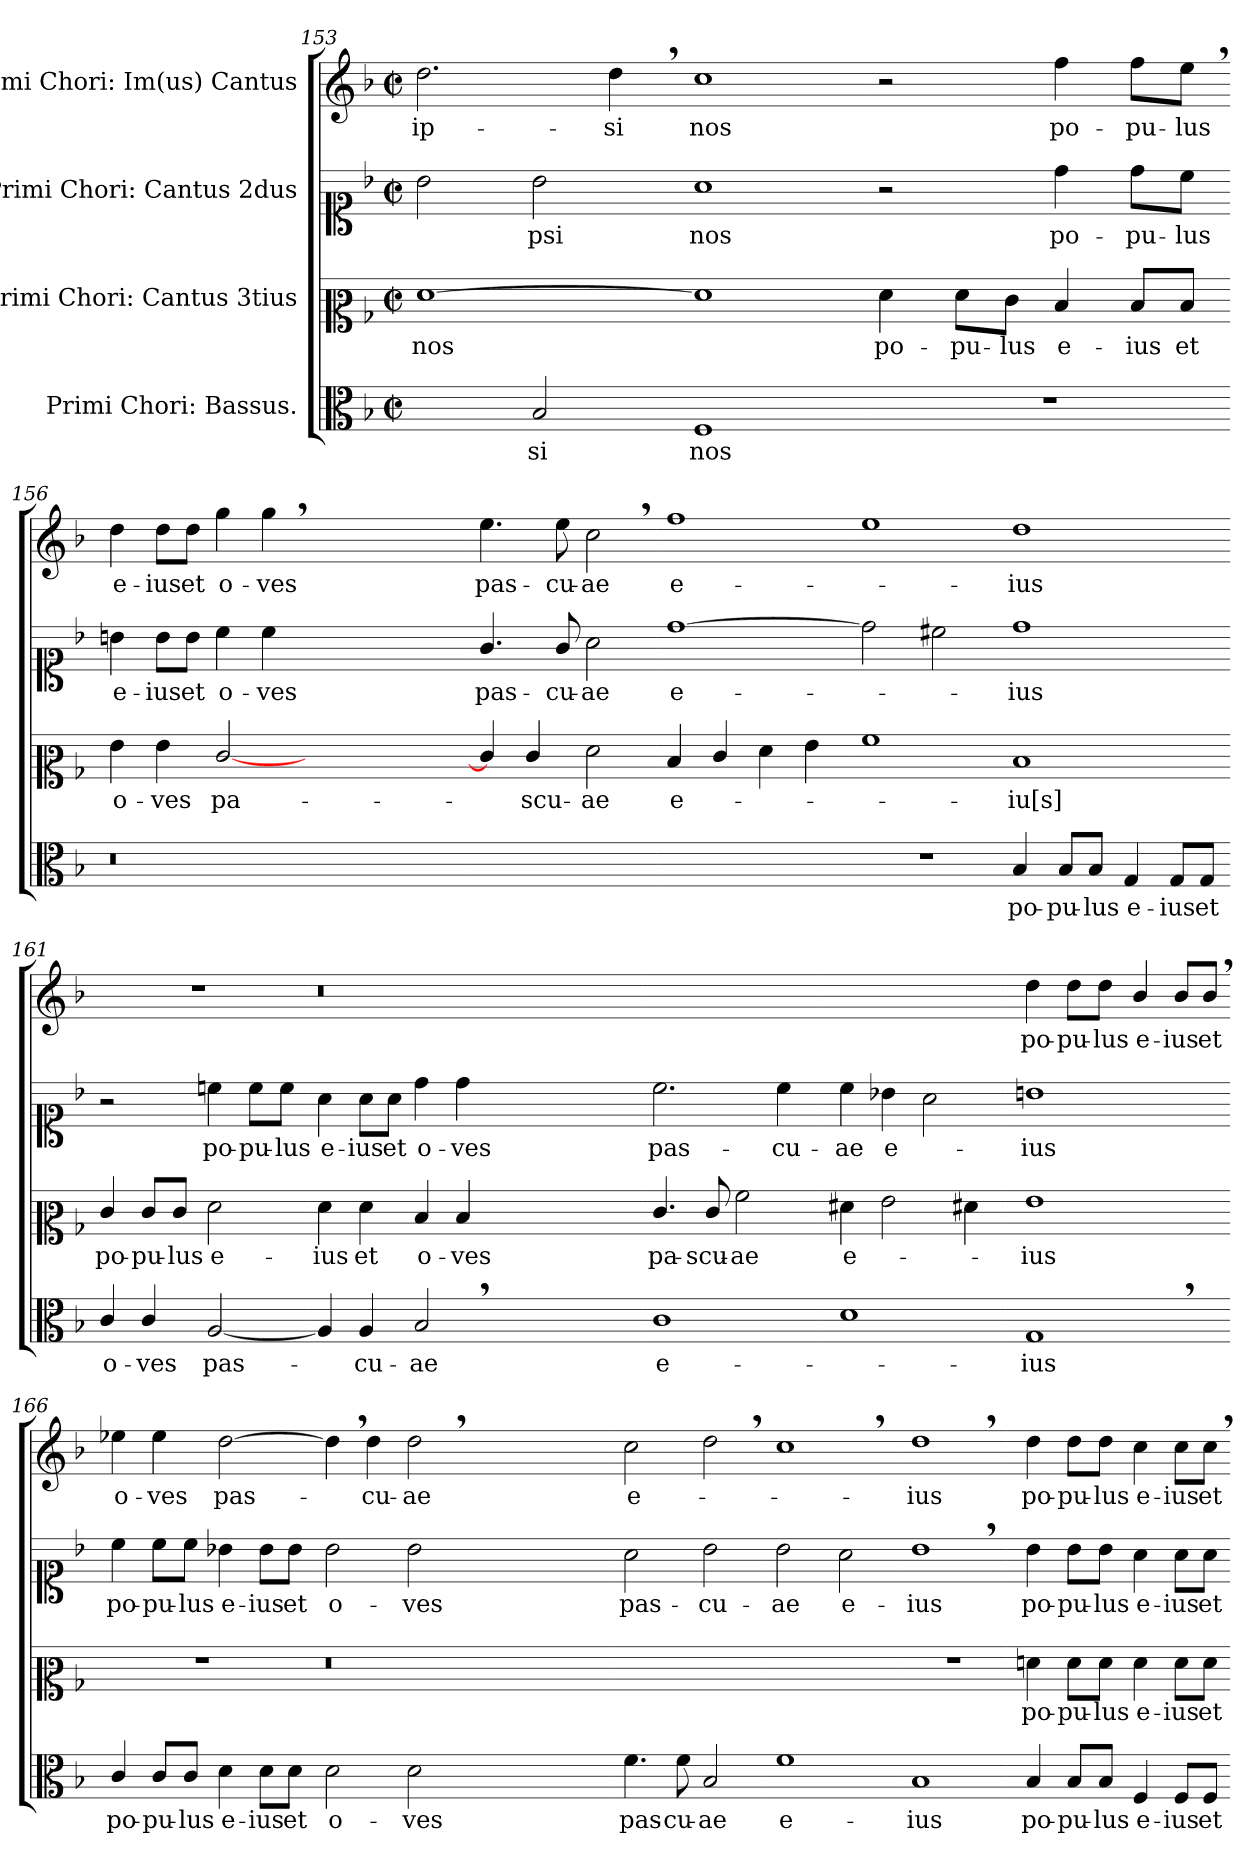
**kern	**text	**kern	**text	**kern	**text	**kern	**text
*part4	*part4	*part3	*part3	*part2	*part2	*part1	*part1
*staff4	*staff4	*staff3	*staff3	*staff2	*staff2	*staff1	*staff1
*I"Primi Chori: Bassus.	*	*I"Primi Chori: Cantus 3tius	*	*I"Primi Chori: Cantus 2dus	*	*I"Primi Chori: Im(us) Cantus	*
*clefC3	*	*clefC2	*	*clefC1	*	*clefG2	*
*k[b-]	*	*k[b-]	*	*k[b-]	*	*k[b-]	*
*F:	*	*F:	*	*F:	*	*F:	*
*M2/2	*	*M2/2	*	*M2/2	*	*M2/2	*
*met(c|)	*	*met(c|)	*	*met(c|)	*	*met(c|)	*
=153	=153	=153	=153	=153	=153	=153	=153
2ryy	.	[1f	nos	2b-\	.	2.dd\	ip-
2B-/	-si	.	.	2b-\	-psi	.	.
.	.	.	.	.	.	4dd,<\	-si
=154-	=154-	=154-	=154-	=154-	=154-	=154-	=154-
1F	nos	1f]	.	1a	nos	1cc	nos
=155-	=155-	=155-	=155-	=155-	=155-	=155-	=155-
1r	.	4f\	po-	2r	.	2r	.
.	.	8f\L	-pu-	.	.	.	.
.	.	8e\J	-lus	.	.	.	.
.	.	4d/	e-	4dd\	po-	4ff\	po-
.	.	8d/L	-ius	8dd\L	-pu-	8ff\L	-pu-
.	.	8d/J	et	8cc\J	-lus	8ee,<\J	-lus
=156-	=156-	=156-	=156-	=156-	=156-	=156-	=156-
0.r	.	4g\	o-	4bn\	e-	4dd\	e-
.	.	4g\	-ves	8b\L	-ius	8dd\L	-ius
.	.	.	.	8b\J	et	8dd\J	et
.	.	[2e/	pa-	4cc\	o-	4gg\	o-
.	.	.	.	4cc\	-ves	4gg,<\	-ves
.	.	0ryy	.	0ryy	.	0ryy	.
=157-	=157-	=157-	=157-	=157-	=157-	=157-	=157-
1ryy	.	4e/]	.	4.g/	pas-	4.ee\	pas-
.	.	4e/	-scu-	.	.	.	.
.	.	.	.	8g/	-cu-	8ee\	-cu-
.	.	2f\	-ae	2a\	-ae	2cc,<\	-ae
=158-	=158-	=158-	=158-	=158-	=158-	=158-	=158-
1ryy	.	4d/	e-	[1dd	e-	1ff	e-
.	.	4e/	.	.	.	.	.
.	.	4f\	.	.	.	.	.
.	.	4g\	.	.	.	.	.
=159-	=159-	=159-	=159-	=159-	=159-	=159-	=159-
1r	.	1a	.	2dd]	.	1ee	.
.	.	.	.	2cc#X\	.	.	.
=160-	=160-	=160-	=160-	=160-	=160-	=160-	=160-
4B-/	po-	1d	-iu[s]	1dd	-ius	1dd	-ius
8B-/L	-pu-	.	.	.	.	.	.
8B-/J	-lus	.	.	.	.	.	.
4G/	e-	.	.	.	.	.	.
8G/L	-ius	.	.	.	.	.	.
8G/J	et	.	.	.	.	.	.
=161-	=161-	=161-	=161-	=161-	=161-	=161-	=161-
4c/	o-	4e/	po-	2r	.	1r	.
4c/	-ves	8e/L	-pu-	.	.	.	.
.	.	8e/J	-lus	.	.	.	.
[2A/	pas-	2f\	e-	4ccn\	po-	.	.
.	.	.	.	8cc\L	-pu-	.	.
.	.	.	.	8cc\J	-lus	.	.
=162-	=162-	=162-	=162-	=162-	=162-	=162-	=162-
4A/]	.	4f\	-ius	4a\	e-	0.r	.
4A/	-cu-	4f\	et	8a\L	-ius	.	.
.	.	.	.	8a\J	et	.	.
2B-,</	-ae	4d/	o-	4dd\	o-	.	.
.	.	4d/	-ves	4dd\	-ves	.	.
0ryy	.	0ryy	.	0ryy	.	.	.
=163-	=163-	=163-	=163-	=163-	=163-	=163-	=163-
1c	e-	4.e/	pa-	2.cc\	pas-	1ryy	.
.	.	8e/	-scu-	.	.	.	.
.	.	2a\	-ae	.	.	.	.
.	.	.	.	4cc\	-cu-	.	.
=164-	=164-	=164-	=164-	=164-	=164-	=164-	=164-
1d	.	4f#X\	e-	4cc\	-ae	1ryy	.
.	.	2g\	.	4b-X\	e-	.	.
.	.	.	.	2a\	.	.	.
.	.	4f#X\	.	.	.	.	.
=165-	=165-	=165-	=165-	=165-	=165-	=165-	=165-
1G,<	-ius	1g	-ius	1bn	-ius	4dd\	po-
.	.	.	.	.	.	8dd\L	-pu-
.	.	.	.	.	.	8dd\J	-lus
.	.	.	.	.	.	4b-/	e-
.	.	.	.	.	.	8b-/L	-ius
.	.	.	.	.	.	8b-,</J	et
=166-	=166-	=166-	=166-	=166-	=166-	=166-	=166-
4c/	po-	1r	.	4cc\	po-	4ee-X\	o-
8c/L	-pu-	.	.	8cc\L	-pu-	4ee-\	-ves
8c/J	-lus	.	.	8cc\J	-lus	.	.
4d\	e-	.	.	4b-X\	e-	[2dd\	pas-
8d\L	-ius	.	.	8b-\L	-ius	.	.
8d\J	et	.	.	8b-\J	et	.	.
=167-	=167-	=167-	=167-	=167-	=167-	=167-	=167-
2d\	o-	0.r	.	2b-\	o-	4dd,<\]	.
.	.	.	.	.	.	4dd\	-cu-
2d\	-ves	.	.	2b-\	-ves	2dd,<\	-ae
0ryy	.	.	.	0ryy	.	0ryy	.
=168-	=168-	=168-	=168-	=168-	=168-	=168-	=168-
4.f\	pas-	1ryy	.	2a\	pas-	2cc\	e-
8f\	-cu-	.	.	.	.	.	.
2B-/	-ae	.	.	2b-\	-cu-	2dd,<\	.
=169-	=169-	=169-	=169-	=169-	=169-	=169-	=169-
1f	e-	1ryy	.	2b-\	-ae	1cc,<	.
.	.	.	.	2a\	e-	.	.
=170-	=170-	=170-	=170-	=170-	=170-	=170-	=170-
1B-	-ius	1r	.	1b-,<	-ius	1dd,<	-ius
=171-	=171-	=171-	=171-	=171-	=171-	=171-	=171-
4B-/	po-	4fn\	po-	4b-\	po-	4dd\	po-
8B-/L	-pu-	8f\L	-pu-	8b-\L	-pu-	8dd\L	-pu-
8B-/J	-lus	8f\J	-lus	8b-\J	-lus	8dd\J	-lus
4F/	e-	4f\	e-	4a\	e-	4cc\	e-
8F/L	-ius	8f\L	-ius	8a\L	-ius	8cc\L	-ius
8F/J	et	8f\J	et	8a\J	et	8cc,<\J	et
=-	=-	=-	=-	=-	=-	=-	=-
*-	*-	*-	*-	*-	*-	*-	*-
